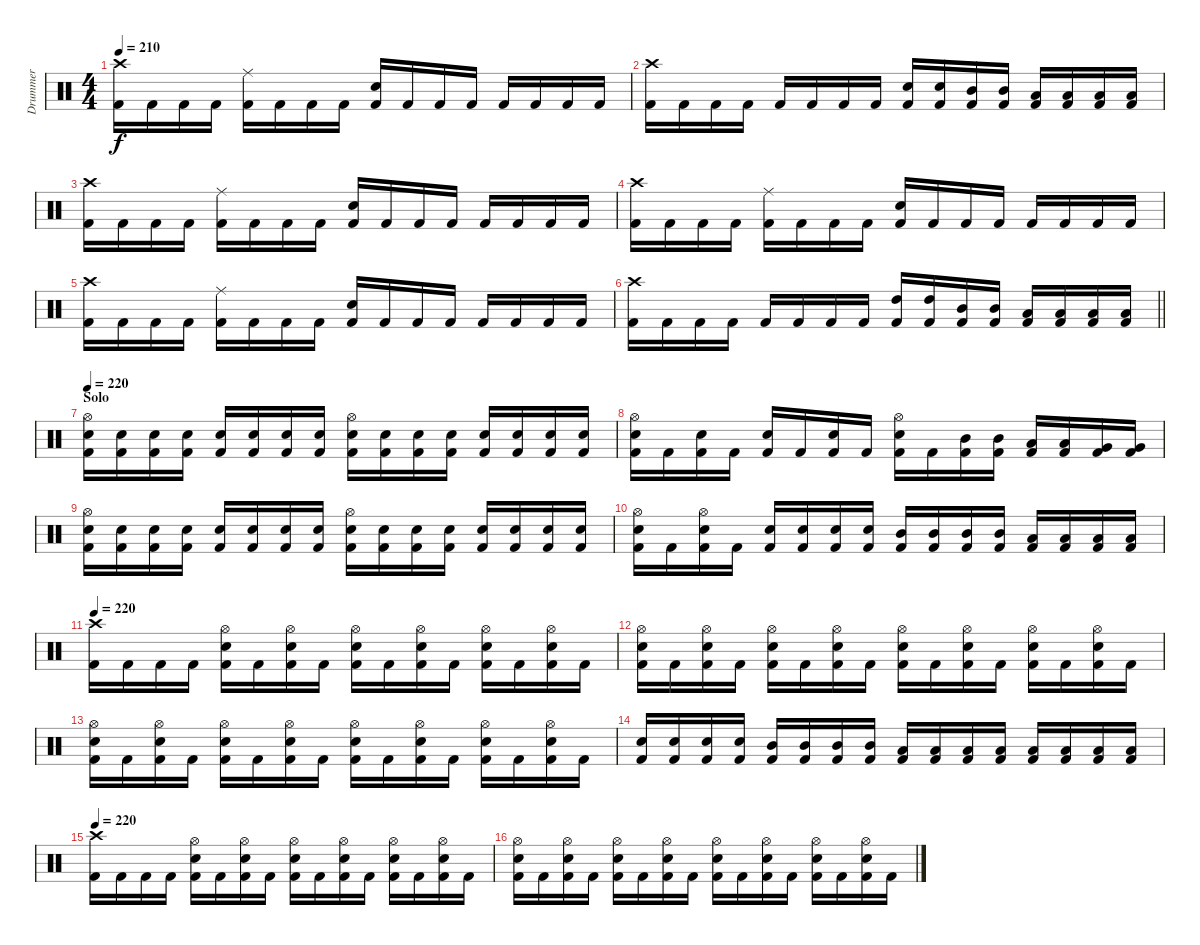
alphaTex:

\track ("Drummer" "Drummer") {instrument percussion}
\staff {score}
\articulation defaults
\ts (4 4)
\tempo 210
\clef neutral
\ks c
("Crash high (hit)" "Kick (hit) 2").16{dy f} "Kick (hit) 2".16 "Kick (hit) 2".16 "Kick (hit) 2".16 ("Ride (middle)" "Kick (hit) 2").16 "Kick (hit) 2".16 "Kick (hit) 2".16 "Kick (hit) 2".16 ("Snare (hit) 2" "Kick (hit) 2").16 "Kick (hit) 2".16 "Kick (hit) 2".16 "Kick (hit) 2".16 "Kick (hit) 2".16 "Kick (hit) 2".16 "Kick (hit) 2".16 "Kick (hit) 2".16 |
("Crash high (hit)" "Kick (hit) 2").16 "Kick (hit) 2".16 "Kick (hit) 2".16 "Kick (hit) 2".16 "Kick (hit) 2".16 "Kick (hit) 2".16 "Kick (hit) 2".16 "Kick (hit) 2".16 ("Snare (hit) 2" "Kick (hit) 2").16 ("Snare (hit) 2" "Kick (hit) 2").16 ("Mid Tom (hit)" "Kick (hit) 2").16 ("Mid Tom (hit)" "Kick (hit) 2").16 ("Low Tom (hit)" "Kick (hit) 2").16 ("Low Tom (hit)" "Kick (hit) 2").16 ("Low Floor Tom (hit)" "Kick (hit) 2").16 ("Low Floor Tom (hit)" "Kick (hit) 2").16 |
("Crash high (hit)" "Kick (hit) 2").16 "Kick (hit) 2".16 "Kick (hit) 2".16 "Kick (hit) 2".16 ("Ride (middle)" "Kick (hit) 2").16 "Kick (hit) 2".16 "Kick (hit) 2".16 "Kick (hit) 2".16 ("Snare (hit) 2" "Kick (hit) 2").16 "Kick (hit) 2".16 "Kick (hit) 2".16 "Kick (hit) 2".16 "Kick (hit) 2".16 "Kick (hit) 2".16 "Kick (hit) 2".16 "Kick (hit) 2".16 |
("Crash high (hit)" "Kick (hit) 2").16 "Kick (hit) 2".16 "Kick (hit) 2".16 "Kick (hit) 2".16 ("Ride (middle)" "Kick (hit) 2").16 "Kick (hit) 2".16 "Kick (hit) 2".16 "Kick (hit) 2".16 ("Snare (hit) 2" "Kick (hit) 2").16 "Kick (hit) 2".16 "Kick (hit) 2".16 "Kick (hit) 2".16 "Kick (hit) 2".16 "Kick (hit) 2".16 "Kick (hit) 2".16 "Kick (hit) 2".16 |
("Crash high (hit)" "Kick (hit) 2").16 "Kick (hit) 2".16 "Kick (hit) 2".16 "Kick (hit) 2".16 ("Ride (middle)" "Kick (hit) 2").16 "Kick (hit) 2".16 "Kick (hit) 2".16 "Kick (hit) 2".16 ("Electric Snare (hit)" "Kick (hit) 2").16 "Kick (hit) 2".16 "Kick (hit) 2".16 "Kick (hit) 2".16 "Kick (hit) 2".16 "Kick (hit) 2".16 "Kick (hit) 2".16 "Kick (hit) 2".16 |
\barLineRight lightlight
("Crash high (hit)" "Kick (hit) 2").16 "Kick (hit) 2".16 "Kick (hit) 2".16 "Kick (hit) 2".16 "Kick (hit) 2".16 "Kick (hit) 2".16 "Kick (hit) 2".16 "Kick (hit) 2".16 ("High Tom (hit)" "Kick (hit) 2").16 ("High Tom (hit)" "Kick (hit) 2").16 ("Mid Tom (hit)" "Kick (hit) 2").16 ("Mid Tom (hit)" "Kick (hit) 2").16 ("Low Tom (hit)" "Kick (hit) 2").16 ("Low Tom (hit)" "Kick (hit) 2").16 ("Low Floor Tom (hit)" "Kick (hit) 2").16 ("Low Floor Tom (hit)" "Kick (hit) 2").16 |
\section ("" "Solo")
\tempo 220
("Hi-Hat (open)" "Electric Snare (hit)" "Kick (hit) 2").16 ("Electric Snare (hit)" "Kick (hit) 2").16 ("Electric Snare (hit)" "Kick (hit) 2").16 ("Electric Snare (hit)" "Kick (hit) 2").16 ("Electric Snare (hit)" "Kick (hit) 2").16 ("Electric Snare (hit)" "Kick (hit) 2").16 ("Electric Snare (hit)" "Kick (hit) 2").16 ("Electric Snare (hit)" "Kick (hit) 2").16 ("Hi-Hat (open)" "Electric Snare (hit)" "Kick (hit) 2").16 ("Electric Snare (hit)" "Kick (hit) 2").16 ("Electric Snare (hit)" "Kick (hit) 2").16 ("Electric Snare (hit)" "Kick (hit) 2").16 ("Electric Snare (hit)" "Kick (hit) 2").16 ("Electric Snare (hit)" "Kick (hit) 2").16 ("Electric Snare (hit)" "Kick (hit) 2").16 ("Electric Snare (hit)" "Kick (hit) 2").16 |
("Hi-Hat (open)" "Electric Snare (hit)" "Kick (hit) 2").16 "Kick (hit) 2".16 ("Electric Snare (hit)" "Kick (hit) 2").16 "Kick (hit) 2".16 ("Electric Snare (hit)" "Kick (hit) 2").16 "Kick (hit) 2".16 ("Electric Snare (hit)" "Kick (hit) 2").16 "Kick (hit) 2".16 ("Hi-Hat (open)" "Electric Snare (hit)" "Kick (hit) 2").16 "Kick (hit) 2".16 ("Mid Tom (hit)" "Kick (hit) 2").16 ("Mid Tom (hit)" "Kick (hit) 2").16 ("Low Tom (hit)" "Kick (hit) 2").16 ("Low Tom (hit)" "Kick (hit) 2").16 ("Very Low Tom (hit)" "Kick (hit) 2").16 ("Very Low Tom (hit)" "Kick (hit) 2").16 |
("Hi-Hat (open)" "Electric Snare (hit)" "Kick (hit) 2").16 ("Electric Snare (hit)" "Kick (hit) 2").16 ("Electric Snare (hit)" "Kick (hit) 2").16 ("Electric Snare (hit)" "Kick (hit) 2").16 ("Electric Snare (hit)" "Kick (hit) 2").16 ("Electric Snare (hit)" "Kick (hit) 2").16 ("Electric Snare (hit)" "Kick (hit) 2").16 ("Electric Snare (hit)" "Kick (hit) 2").16 ("Hi-Hat (open)" "Electric Snare (hit)" "Kick (hit) 2").16 ("Electric Snare (hit)" "Kick (hit) 2").16 ("Electric Snare (hit)" "Kick (hit) 2").16 ("Electric Snare (hit)" "Kick (hit) 2").16 ("Electric Snare (hit)" "Kick (hit) 2").16 ("Electric Snare (hit)" "Kick (hit) 2").16 ("Electric Snare (hit)" "Kick (hit) 2").16 ("Electric Snare (hit)" "Kick (hit) 2").16 |
("Hi-Hat (open)" "Electric Snare (hit)" "Kick (hit) 2").16 "Kick (hit) 2".16 ("Hi-Hat (open)" "Electric Snare (hit)" "Kick (hit) 2").16 "Kick (hit) 2".16 ("Electric Snare (hit)" "Kick (hit) 2").16 ("Electric Snare (hit)" "Kick (hit) 2").16 ("Electric Snare (hit)" "Kick (hit) 2").16 ("Electric Snare (hit)" "Kick (hit) 2").16 ("Mid Tom (hit)" "Kick (hit) 2").16 ("Mid Tom (hit)" "Kick (hit) 2").16 ("Mid Tom (hit)" "Kick (hit) 2").16 ("Mid Tom (hit)" "Kick (hit) 2").16 ("Low Tom (hit)" "Kick (hit) 2").16 ("Low Tom (hit)" "Kick (hit) 2").16 ("Low Tom (hit)" "Kick (hit) 2").16 ("Low Tom (hit)" "Kick (hit) 2").16 |
\tempo 220
("Crash high (hit)" "Kick (hit) 2").16 "Kick (hit) 2".16 "Kick (hit) 2".16 "Kick (hit) 2".16 ("Hi-Hat (open)" "Snare (hit) 2" "Kick (hit) 2").16 "Kick (hit) 2".16 ("Hi-Hat (open)" "Snare (hit) 2" "Kick (hit) 2").16 "Kick (hit) 2".16 ("Hi-Hat (open)" "Snare (hit) 2" "Kick (hit) 2").16 "Kick (hit) 2".16 ("Hi-Hat (open)" "Snare (hit) 2" "Kick (hit) 2").16 "Kick (hit) 2".16 ("Hi-Hat (open)" "Snare (hit) 2" "Kick (hit) 2").16 "Kick (hit) 2".16 ("Hi-Hat (open)" "Snare (hit) 2" "Kick (hit) 2").16 "Kick (hit) 2".16 |
("Hi-Hat (open)" "Snare (hit) 2" "Kick (hit) 2").16 "Kick (hit) 2".16 ("Hi-Hat (open)" "Snare (hit) 2" "Kick (hit) 2").16 "Kick (hit) 2".16 ("Hi-Hat (open)" "Snare (hit) 2" "Kick (hit) 2").16 "Kick (hit) 2".16 ("Hi-Hat (open)" "Snare (hit) 2" "Kick (hit) 2").16 "Kick (hit) 2".16 ("Hi-Hat (open)" "Snare (hit) 2" "Kick (hit) 2").16 "Kick (hit) 2".16 ("Hi-Hat (open)" "Snare (hit) 2" "Kick (hit) 2").16 "Kick (hit) 2".16 ("Hi-Hat (open)" "Snare (hit) 2" "Kick (hit) 2").16 "Kick (hit) 2".16 ("Hi-Hat (open)" "Snare (hit) 2" "Kick (hit) 2").16 "Kick (hit) 2".16 |
("Hi-Hat (open)" "Snare (hit) 2" "Kick (hit) 2").16 "Kick (hit) 2".16 ("Hi-Hat (open)" "Snare (hit) 2" "Kick (hit) 2").16 "Kick (hit) 2".16 ("Hi-Hat (open)" "Snare (hit) 2" "Kick (hit) 2").16 "Kick (hit) 2".16 ("Hi-Hat (open)" "Snare (hit) 2" "Kick (hit) 2").16 "Kick (hit) 2".16 ("Hi-Hat (open)" "Snare (hit) 2" "Kick (hit) 2").16 "Kick (hit) 2".16 ("Hi-Hat (open)" "Snare (hit) 2" "Kick (hit) 2").16 "Kick (hit) 2".16 ("Hi-Hat (open)" "Snare (hit) 2" "Kick (hit) 2").16 "Kick (hit) 2".16 ("Hi-Hat (open)" "Snare (hit) 2" "Kick (hit) 2").16 "Kick (hit) 2".16 |
("Snare (hit) 2" "Kick (hit) 2").16 ("Snare (hit) 2" "Kick (hit) 2").16 ("Snare (hit) 2" "Kick (hit) 2").16 ("Snare (hit) 2" "Kick (hit) 2").16 ("Mid Tom (hit)" "Kick (hit) 2").16 ("Mid Tom (hit)" "Kick (hit) 2").16 ("Mid Tom (hit)" "Kick (hit) 2").16 ("Mid Tom (hit)" "Kick (hit) 2").16 ("Low Tom (hit)" "Kick (hit) 2").16 ("Low Tom (hit)" "Kick (hit) 2").16 ("Low Tom (hit)" "Kick (hit) 2").16 ("Low Tom (hit)" "Kick (hit) 2").16 ("Low Floor Tom (hit)" "Kick (hit) 2").16 ("Low Floor Tom (hit)" "Kick (hit) 2").16 ("Low Floor Tom (hit)" "Kick (hit) 2").16 ("Low Floor Tom (hit)" "Kick (hit) 2").16 |
\tempo 220
("Crash high (hit)" "Kick (hit) 2").16 "Kick (hit) 2".16 "Kick (hit) 2".16 "Kick (hit) 2".16 ("Hi-Hat (open)" "Snare (hit) 2" "Kick (hit) 2").16 "Kick (hit) 2".16 ("Hi-Hat (open)" "Snare (hit) 2" "Kick (hit) 2").16 "Kick (hit) 2".16 ("Hi-Hat (open)" "Snare (hit) 2" "Kick (hit) 2").16 "Kick (hit) 2".16 ("Hi-Hat (open)" "Snare (hit) 2" "Kick (hit) 2").16 "Kick (hit) 2".16 ("Hi-Hat (open)" "Snare (hit) 2" "Kick (hit) 2").16 "Kick (hit) 2".16 ("Hi-Hat (open)" "Snare (hit) 2" "Kick (hit) 2").16 "Kick (hit) 2".16 |
("Hi-Hat (open)" "Snare (hit) 2" "Kick (hit) 2").16 "Kick (hit) 2".16 ("Hi-Hat (open)" "Snare (hit) 2" "Kick (hit) 2").16 "Kick (hit) 2".16 ("Hi-Hat (open)" "Snare (hit) 2" "Kick (hit) 2").16 "Kick (hit) 2".16 ("Hi-Hat (open)" "Snare (hit) 2" "Kick (hit) 2").16 "Kick (hit) 2".16 ("Hi-Hat (open)" "Snare (hit) 2" "Kick (hit) 2").16 "Kick (hit) 2".16 ("Hi-Hat (open)" "Snare (hit) 2" "Kick (hit) 2").16 "Kick (hit) 2".16 ("Hi-Hat (open)" "Snare (hit) 2" "Kick (hit) 2").16 "Kick (hit) 2".16 ("Hi-Hat (open)" "Snare (hit) 2" "Kick (hit) 2").16 "Kick (hit) 2".16
